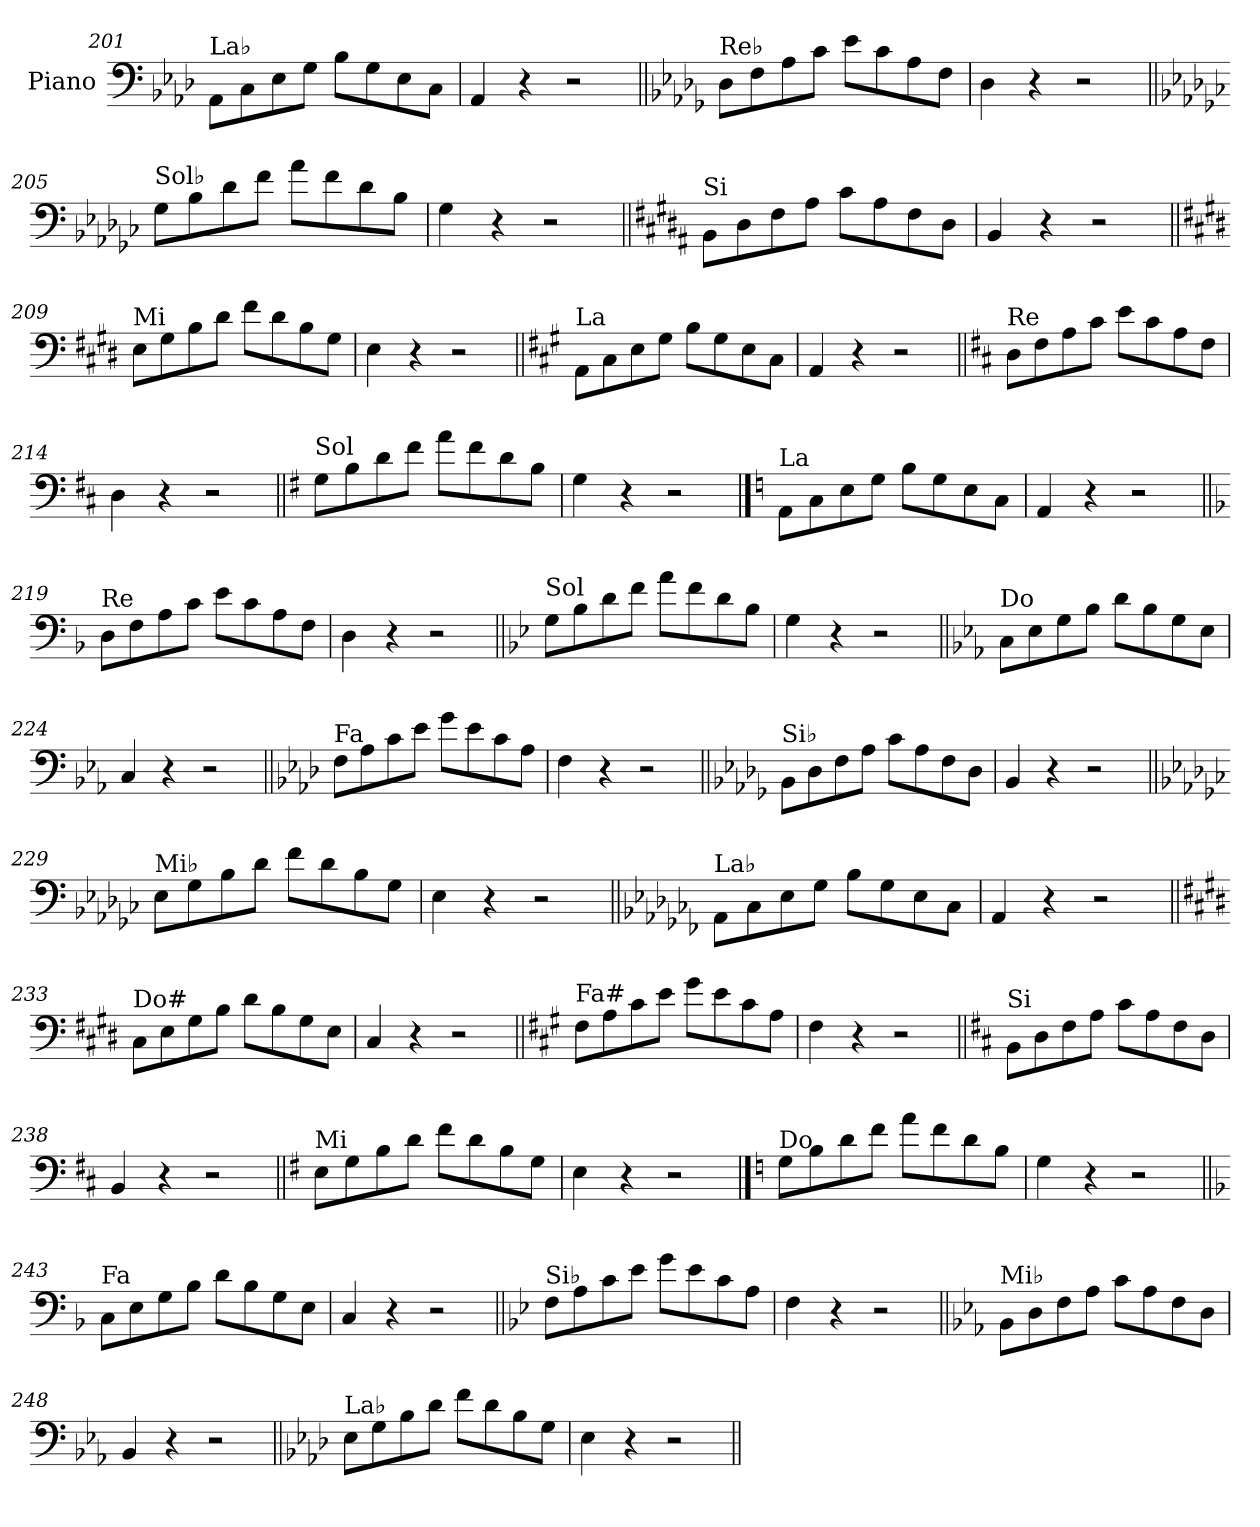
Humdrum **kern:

**kern
*part1
*staff1
*I"Piano
*I'Pno.
*clefF4
*k[b-e-a-d-]
=201
!LO:TX:a:t=La♭
8AA-\L
8C\
8E-\
8G\J
8B-\L
8G\
8E-\
8C\J
=202
4AA-/
4r
2r
=203||
*k[b-e-a-d-g-]
!LO:TX:a:t=Re♭
8D-\L
8F\
8A-\
8c\J
8e-\L
8c\
8A-\
8F\J
=204
4D-\
4r
2r
!!LO:LB:g=z
=205||
*k[b-e-a-d-g-c-]
!LO:TX:a:t=Sol♭
8G-\L
8B-\
8d-\
8f\J
8a-\L
8f\
8d-\
8B-\J
=206
4G-\
4r
2r
=207||
*k[f#c#g#d#a#]
!LO:TX:a:t=Si
8BB\L
8D#\
8F#\
8A#\J
8c#\L
8A#\
8F#\
8D#\J
=208
4BB/
4r
2r
=209||
*k[f#c#g#d#]
!LO:TX:a:t=Mi
8E\L
8G#\
8B\
8d#\J
8f#\L
8d#\
8B\
8G#\J
=210
4E\
4r
2r
!!LO:LB:g=z
=211||
*k[f#c#g#]
!LO:TX:a:t=La
8AA\L
8C#\
8E\
8G#\J
8B\L
8G#\
8E\
8C#\J
=212
4AA/
4r
2r
=213||
*k[f#c#]
!LO:TX:a:t=Re
8D\L
8F#\
8A\
8c#\J
8e\L
8c#\
8A\
8F#\J
=214
4D\
4r
2r
=215||
*k[f#]
!LO:TX:a:t=Sol
8G\L
8B\
8d\
8f#\J
8a\L
8f#\
8d\
8B\J
=216
4G\
4r
2r
!!LO:LB:g=z
==217
*k[]
!LO:TX:a:t=La
8AA\L
8C\
8E\
8G\J
8B\L
8G\
8E\
8C\J
=218
4AA/
4r
2r
=219||
*k[b-]
!LO:TX:a:t=Re
8D\L
8F\
8A\
8c\J
8e\L
8c\
8A\
8F\J
=220
4D\
4r
2r
=221||
*k[b-e-]
!LO:TX:a:t=Sol
8G\L
8B-\
8d\
8f\J
8a\L
8f\
8d\
8B-\J
=222
4G\
4r
2r
!!LO:LB:g=z
=223||
*k[b-e-a-]
!LO:TX:a:t=Do
8C\L
8E-\
8G\
8B-\J
8d\L
8B-\
8G\
8E-\J
=224
4C/
4r
2r
=225||
*k[b-e-a-d-]
!LO:TX:a:t=Fa
8F\L
8A-\
8c\
8e-\J
8g\L
8e-\
8c\
8A-\J
=226
4F\
4r
2r
=227||
*k[b-e-a-d-g-]
!LO:TX:a:t=Si♭
8BB-\L
8D-\
8F\
8A-\J
8c\L
8A-\
8F\
8D-\J
=228
4BB-/
4r
2r
!!LO:LB:g=z
=229||
*k[b-e-a-d-g-c-]
!LO:TX:a:t=Mi♭
8E-\L
8G-\
8B-\
8d-\J
8f\L
8d-\
8B-\
8G-\J
=230
4E-\
4r
2r
=231||
*k[b-e-a-d-g-c-f-]
!LO:TX:a:t=La♭
8AA-\L
8C-\
8E-\
8G-\J
8B-\L
8G-\
8E-\
8C-\J
=232
4AA-/
4r
2r
=233||
*k[f#c#g#d#]
!LO:TX:a:t=Do#
8C#\L
8E\
8G#\
8B\J
8d#\L
8B\
8G#\
8E\J
=234
4C#/
4r
2r
!!LO:LB:g=z
=235||
*k[f#c#g#]
!LO:TX:a:t=Fa#
8F#\L
8A\
8c#\
8e\J
8g#\L
8e\
8c#\
8A\J
=236
4F#\
4r
2r
=237||
*k[f#c#]
!LO:TX:a:t=Si
8BB\L
8D\
8F#\
8A\J
8c#\L
8A\
8F#\
8D\J
=238
4BB/
4r
2r
=239||
*k[f#]
!LO:TX:a:t=Mi
8E\L
8G\
8B\
8d\J
8f#\L
8d\
8B\
8G\J
=240
4E\
4r
2r
!!LO:PB:g=z
==241
*k[]
!LO:TX:a:t=Do
8G\L
8B\
8d\
8f\J
8a\L
8f\
8d\
8B\J
=242
4G\
4r
2r
=243||
*k[b-]
!LO:TX:a:t=Fa
8C\L
8E\
8G\
8B-\J
8d\L
8B-\
8G\
8E\J
=244
4C/
4r
2r
=245||
*k[b-e-]
!LO:TX:a:t=Si♭
8F\L
8A\
8c\
8e-\J
8g\L
8e-\
8c\
8A\J
=246
4F\
4r
2r
!!LO:LB:g=z
=247||
*k[b-e-a-]
!LO:TX:a:t=Mi♭
8BB-\L
8D\
8F\
8A-\J
8c\L
8A-\
8F\
8D\J
=248
4BB-/
4r
2r
=249||
*k[b-e-a-d-]
!LO:TX:a:t=La♭
8E-\L
8G\
8B-\
8d-\J
8f\L
8d-\
8B-\
8G\J
=250
4E-\
4r
2r
=||
*-
